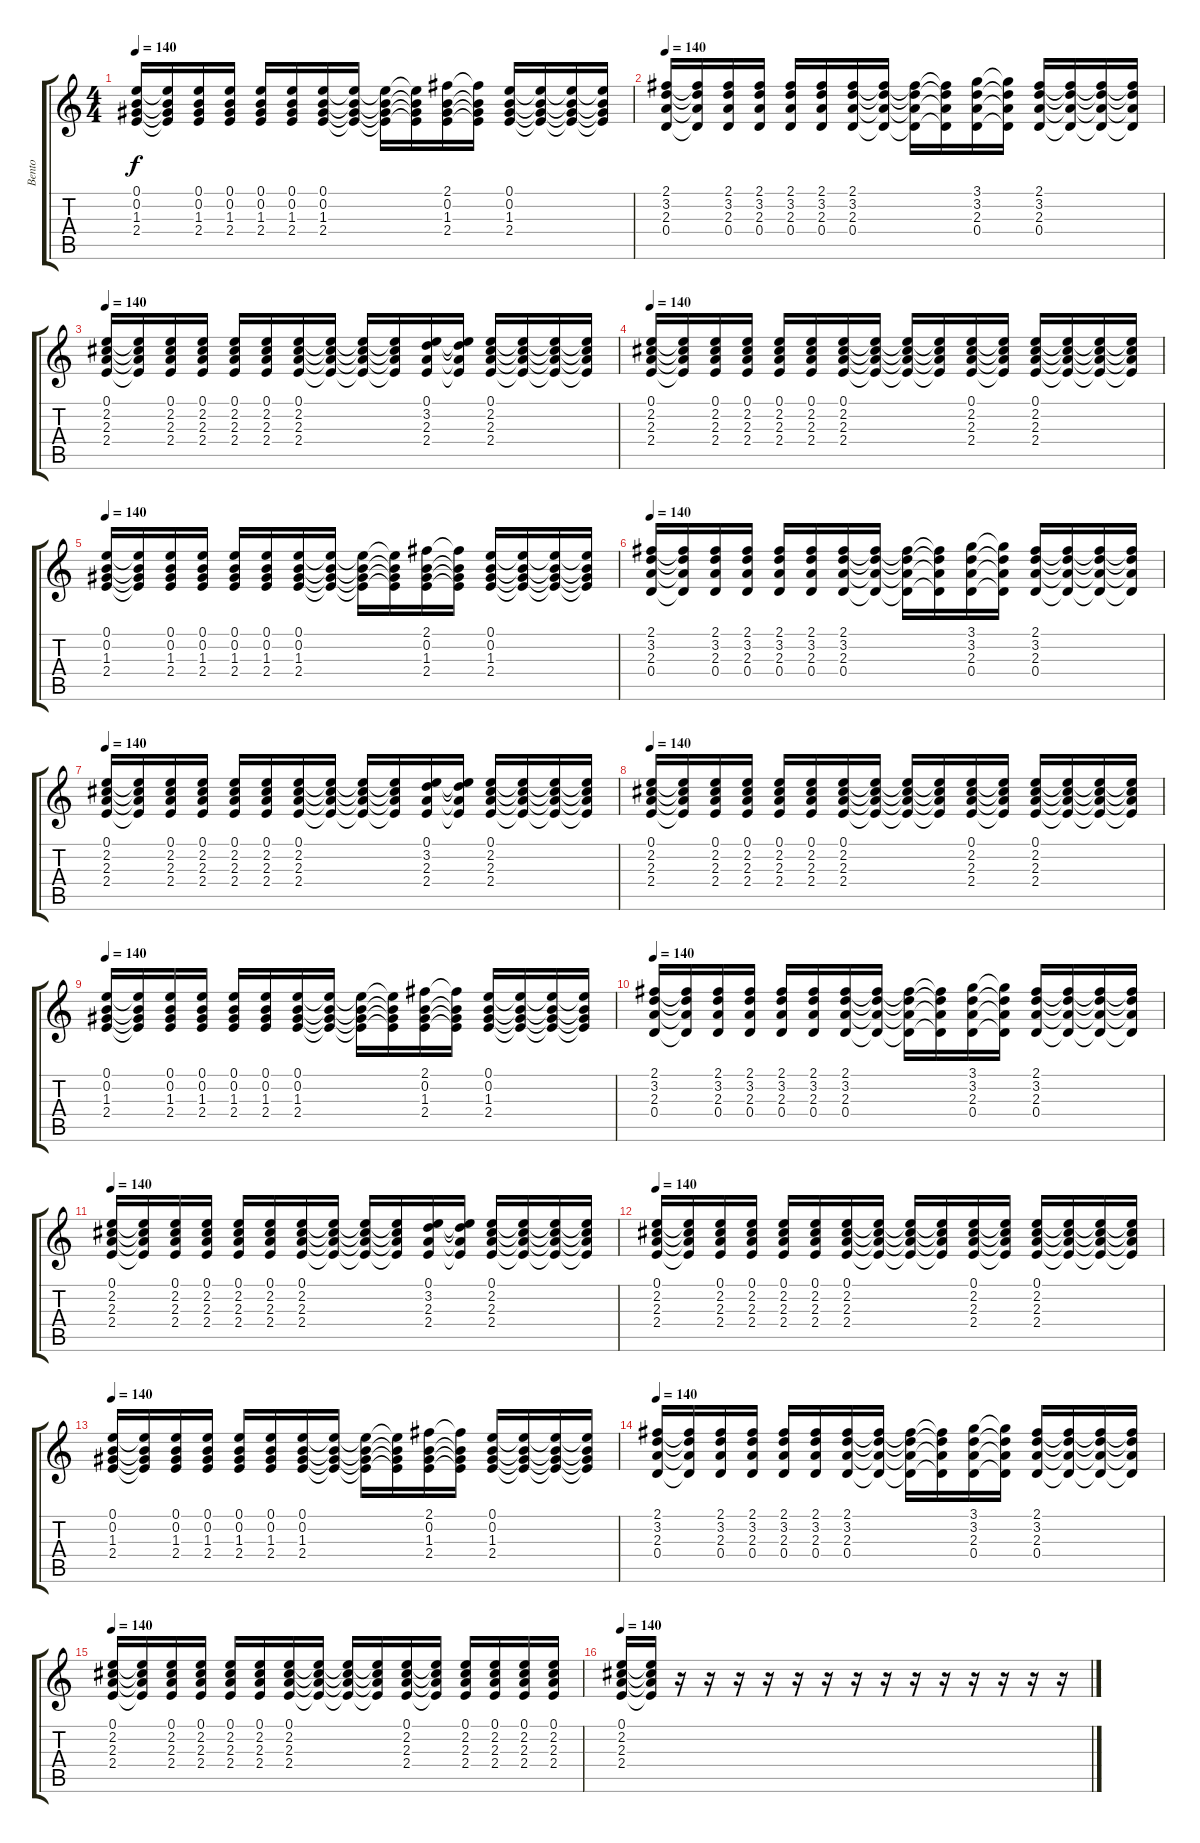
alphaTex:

\track ("Bento" "Bento") {instrument overdrivenguitar}
\staff {score tabs}
\tuning (E4 B3 G3 D3 A2 E2) {hide}
\ts (4 4)
\tempo 140
\clef g2
\ks c
(0.1 0.2 1.3 2.4).16{dy f instrument electricguitarclean} (0.1{t} 0.2{t} 1.3{t} 2.4{t}).16 (0.1 0.2 1.3 2.4).16 (0.1 0.2 1.3 2.4).16 (0.1 0.2 1.3 2.4).16 (0.1 0.2 1.3 2.4).16 (0.1 0.2 1.3 2.4).16 (0.1{t} 0.2{t} 1.3{t} 2.4{t}).16 (0.1{t} 0.2{t} 1.3{t} 2.4{t}).16 (0.1{t} 0.2{t} 1.3{t} 2.4{t}).16 (2.1 0.2 1.3 2.4).16 (2.1{t} 0.2{t} 1.3{t} 2.4{t}).16 (0.1 0.2 1.3 2.4).16 (0.1{t} 0.2{t} 1.3{t} 2.4{t}).16 (0.1{t} 0.2{t} 1.3{t} 2.4{t}).16 (0.1{t} 0.2{t} 1.3{t} 2.4{t}).16 |
\tempo 140
(2.1 3.2 2.3 0.4).16 (2.1{t} 3.2{t} 2.3{t} 0.4{t}).16 (2.1 3.2 2.3 0.4).16 (2.1 3.2 2.3 0.4).16 (2.1 3.2 2.3 0.4).16 (2.1 3.2 2.3 0.4).16 (2.1 3.2 2.3 0.4).16 (2.1{t} 3.2{t} 2.3{t} 0.4{t}).16 (2.1{t} 3.2{t} 2.3{t} 0.4{t}).16 (2.1{t} 3.2{t} 2.3{t} 0.4{t}).16 (3.1 3.2 2.3 0.4).16 (3.1{t} 3.2{t} 2.3{t} 0.4{t}).16 (2.1 3.2 2.3 0.4).16 (2.1{t} 3.2{t} 2.3{t} 0.4{t}).16 (2.1{t} 3.2{t} 2.3{t} 0.4{t}).16 (2.1{t} 3.2{t} 2.3{t} 0.4{t}).16 |
\tempo 140
(0.1 2.2 2.3 2.4).16 (0.1{t} 2.2{t} 2.3{t} 2.4{t}).16 (0.1 2.2 2.3 2.4).16 (0.1 2.2 2.3 2.4).16 (0.1 2.2 2.3 2.4).16 (0.1 2.2 2.3 2.4).16 (0.1 2.2 2.3 2.4).16 (0.1{t} 2.2{t} 2.3{t} 2.4{t}).16 (0.1{t} 2.2{t} 2.3{t} 2.4{t}).16 (0.1{t} 2.2{t} 2.3{t} 2.4{t}).16 (0.1 3.2 2.3 2.4).16 (0.1{t} 3.2{t} 2.3{t} 2.4{t}).16 (0.1 2.2 2.3 2.4).16 (0.1{t} 2.2{t} 2.3{t} 2.4{t}).16 (0.1{t} 2.2{t} 2.3{t} 2.4{t}).16 (0.1{t} 2.2{t} 2.3{t} 2.4{t}).16 |
\tempo 140
(0.1 2.2 2.3 2.4).16 (0.1{t} 2.2{t} 2.3{t} 2.4{t}).16 (0.1 2.2 2.3 2.4).16 (0.1 2.2 2.3 2.4).16 (0.1 2.2 2.3 2.4).16 (0.1 2.2 2.3 2.4).16 (0.1 2.2 2.3 2.4).16 (0.1{t} 2.2{t} 2.3{t} 2.4{t}).16 (0.1{t} 2.2{t} 2.3{t} 2.4{t}).16 (0.1{t} 2.2{t} 2.3{t} 2.4{t}).16 (0.1 2.2 2.3 2.4).16 (0.1{t} 2.2{t} 2.3{t} 2.4{t}).16 (0.1 2.2 2.3 2.4).16 (0.1{t} 2.2{t} 2.3{t} 2.4{t}).16 (0.1{t} 2.2{t} 2.3{t} 2.4{t}).16 (0.1{t} 2.2{t} 2.3{t} 2.4{t}).16 |
\tempo 140
(0.1 0.2 1.3 2.4).16{instrument electricguitarclean} (0.1{t} 0.2{t} 1.3{t} 2.4{t}).16 (0.1 0.2 1.3 2.4).16 (0.1 0.2 1.3 2.4).16 (0.1 0.2 1.3 2.4).16 (0.1 0.2 1.3 2.4).16 (0.1 0.2 1.3 2.4).16 (0.1{t} 0.2{t} 1.3{t} 2.4{t}).16 (0.1{t} 0.2{t} 1.3{t} 2.4{t}).16 (0.1{t} 0.2{t} 1.3{t} 2.4{t}).16 (2.1 0.2 1.3 2.4).16 (2.1{t} 0.2{t} 1.3{t} 2.4{t}).16 (0.1 0.2 1.3 2.4).16 (0.1{t} 0.2{t} 1.3{t} 2.4{t}).16 (0.1{t} 0.2{t} 1.3{t} 2.4{t}).16 (0.1{t} 0.2{t} 1.3{t} 2.4{t}).16 |
\tempo 140
(2.1 3.2 2.3 0.4).16 (2.1{t} 3.2{t} 2.3{t} 0.4{t}).16 (2.1 3.2 2.3 0.4).16 (2.1 3.2 2.3 0.4).16 (2.1 3.2 2.3 0.4).16 (2.1 3.2 2.3 0.4).16 (2.1 3.2 2.3 0.4).16 (2.1{t} 3.2{t} 2.3{t} 0.4{t}).16 (2.1{t} 3.2{t} 2.3{t} 0.4{t}).16 (2.1{t} 3.2{t} 2.3{t} 0.4{t}).16 (3.1 3.2 2.3 0.4).16 (3.1{t} 3.2{t} 2.3{t} 0.4{t}).16 (2.1 3.2 2.3 0.4).16 (2.1{t} 3.2{t} 2.3{t} 0.4{t}).16 (2.1{t} 3.2{t} 2.3{t} 0.4{t}).16 (2.1{t} 3.2{t} 2.3{t} 0.4{t}).16 |
\tempo 140
(0.1 2.2 2.3 2.4).16 (0.1{t} 2.2{t} 2.3{t} 2.4{t}).16 (0.1 2.2 2.3 2.4).16 (0.1 2.2 2.3 2.4).16 (0.1 2.2 2.3 2.4).16 (0.1 2.2 2.3 2.4).16 (0.1 2.2 2.3 2.4).16 (0.1{t} 2.2{t} 2.3{t} 2.4{t}).16 (0.1{t} 2.2{t} 2.3{t} 2.4{t}).16 (0.1{t} 2.2{t} 2.3{t} 2.4{t}).16 (0.1 3.2 2.3 2.4).16 (0.1{t} 3.2{t} 2.3{t} 2.4{t}).16 (0.1 2.2 2.3 2.4).16 (0.1{t} 2.2{t} 2.3{t} 2.4{t}).16 (0.1{t} 2.2{t} 2.3{t} 2.4{t}).16 (0.1{t} 2.2{t} 2.3{t} 2.4{t}).16 |
\tempo 140
(0.1 2.2 2.3 2.4).16 (0.1{t} 2.2{t} 2.3{t} 2.4{t}).16 (0.1 2.2 2.3 2.4).16 (0.1 2.2 2.3 2.4).16 (0.1 2.2 2.3 2.4).16 (0.1 2.2 2.3 2.4).16 (0.1 2.2 2.3 2.4).16 (0.1{t} 2.2{t} 2.3{t} 2.4{t}).16 (0.1{t} 2.2{t} 2.3{t} 2.4{t}).16 (0.1{t} 2.2{t} 2.3{t} 2.4{t}).16 (0.1 2.2 2.3 2.4).16 (0.1{t} 2.2{t} 2.3{t} 2.4{t}).16 (0.1 2.2 2.3 2.4).16 (0.1{t} 2.2{t} 2.3{t} 2.4{t}).16 (0.1{t} 2.2{t} 2.3{t} 2.4{t}).16 (0.1{t} 2.2{t} 2.3{t} 2.4{t}).16 |
\tempo 140
(0.1 0.2 1.3 2.4).16{instrument electricguitarclean} (0.1{t} 0.2{t} 1.3{t} 2.4{t}).16 (0.1 0.2 1.3 2.4).16 (0.1 0.2 1.3 2.4).16 (0.1 0.2 1.3 2.4).16 (0.1 0.2 1.3 2.4).16 (0.1 0.2 1.3 2.4).16 (0.1{t} 0.2{t} 1.3{t} 2.4{t}).16 (0.1{t} 0.2{t} 1.3{t} 2.4{t}).16 (0.1{t} 0.2{t} 1.3{t} 2.4{t}).16 (2.1 0.2 1.3 2.4).16 (2.1{t} 0.2{t} 1.3{t} 2.4{t}).16 (0.1 0.2 1.3 2.4).16 (0.1{t} 0.2{t} 1.3{t} 2.4{t}).16 (0.1{t} 0.2{t} 1.3{t} 2.4{t}).16 (0.1{t} 0.2{t} 1.3{t} 2.4{t}).16 |
\tempo 140
(2.1 3.2 2.3 0.4).16 (2.1{t} 3.2{t} 2.3{t} 0.4{t}).16 (2.1 3.2 2.3 0.4).16 (2.1 3.2 2.3 0.4).16 (2.1 3.2 2.3 0.4).16 (2.1 3.2 2.3 0.4).16 (2.1 3.2 2.3 0.4).16 (2.1{t} 3.2{t} 2.3{t} 0.4{t}).16 (2.1{t} 3.2{t} 2.3{t} 0.4{t}).16 (2.1{t} 3.2{t} 2.3{t} 0.4{t}).16 (3.1 3.2 2.3 0.4).16 (3.1{t} 3.2{t} 2.3{t} 0.4{t}).16 (2.1 3.2 2.3 0.4).16 (2.1{t} 3.2{t} 2.3{t} 0.4{t}).16 (2.1{t} 3.2{t} 2.3{t} 0.4{t}).16 (2.1{t} 3.2{t} 2.3{t} 0.4{t}).16 |
\tempo 140
(0.1 2.2 2.3 2.4).16 (0.1{t} 2.2{t} 2.3{t} 2.4{t}).16 (0.1 2.2 2.3 2.4).16 (0.1 2.2 2.3 2.4).16 (0.1 2.2 2.3 2.4).16 (0.1 2.2 2.3 2.4).16 (0.1 2.2 2.3 2.4).16 (0.1{t} 2.2{t} 2.3{t} 2.4{t}).16 (0.1{t} 2.2{t} 2.3{t} 2.4{t}).16 (0.1{t} 2.2{t} 2.3{t} 2.4{t}).16 (0.1 3.2 2.3 2.4).16 (0.1{t} 3.2{t} 2.3{t} 2.4{t}).16 (0.1 2.2 2.3 2.4).16 (0.1{t} 2.2{t} 2.3{t} 2.4{t}).16 (0.1{t} 2.2{t} 2.3{t} 2.4{t}).16 (0.1{t} 2.2{t} 2.3{t} 2.4{t}).16 |
\tempo 140
(0.1 2.2 2.3 2.4).16 (0.1{t} 2.2{t} 2.3{t} 2.4{t}).16 (0.1 2.2 2.3 2.4).16 (0.1 2.2 2.3 2.4).16 (0.1 2.2 2.3 2.4).16 (0.1 2.2 2.3 2.4).16 (0.1 2.2 2.3 2.4).16 (0.1{t} 2.2{t} 2.3{t} 2.4{t}).16 (0.1{t} 2.2{t} 2.3{t} 2.4{t}).16 (0.1{t} 2.2{t} 2.3{t} 2.4{t}).16 (0.1 2.2 2.3 2.4).16 (0.1{t} 2.2{t} 2.3{t} 2.4{t}).16 (0.1 2.2 2.3 2.4).16 (0.1{t} 2.2{t} 2.3{t} 2.4{t}).16 (0.1{t} 2.2{t} 2.3{t} 2.4{t}).16 (0.1{t} 2.2{t} 2.3{t} 2.4{t}).16 |
\tempo 140
(0.1 0.2 1.3 2.4).16{instrument electricguitarclean} (0.1{t} 0.2{t} 1.3{t} 2.4{t}).16 (0.1 0.2 1.3 2.4).16 (0.1 0.2 1.3 2.4).16 (0.1 0.2 1.3 2.4).16 (0.1 0.2 1.3 2.4).16 (0.1 0.2 1.3 2.4).16 (0.1{t} 0.2{t} 1.3{t} 2.4{t}).16 (0.1{t} 0.2{t} 1.3{t} 2.4{t}).16 (0.1{t} 0.2{t} 1.3{t} 2.4{t}).16 (2.1 0.2 1.3 2.4).16 (2.1{t} 0.2{t} 1.3{t} 2.4{t}).16 (0.1 0.2 1.3 2.4).16 (0.1{t} 0.2{t} 1.3{t} 2.4{t}).16 (0.1{t} 0.2{t} 1.3{t} 2.4{t}).16 (0.1{t} 0.2{t} 1.3{t} 2.4{t}).16 |
\tempo 140
(2.1 3.2 2.3 0.4).16 (2.1{t} 3.2{t} 2.3{t} 0.4{t}).16 (2.1 3.2 2.3 0.4).16 (2.1 3.2 2.3 0.4).16 (2.1 3.2 2.3 0.4).16 (2.1 3.2 2.3 0.4).16 (2.1 3.2 2.3 0.4).16 (2.1{t} 3.2{t} 2.3{t} 0.4{t}).16 (2.1{t} 3.2{t} 2.3{t} 0.4{t}).16 (2.1{t} 3.2{t} 2.3{t} 0.4{t}).16 (3.1 3.2 2.3 0.4).16 (3.1{t} 3.2{t} 2.3{t} 0.4{t}).16 (2.1 3.2 2.3 0.4).16 (2.1{t} 3.2{t} 2.3{t} 0.4{t}).16 (2.1{t} 3.2{t} 2.3{t} 0.4{t}).16 (2.1{t} 3.2{t} 2.3{t} 0.4{t}).16 |
\tempo 140
(0.1 2.2 2.3 2.4).16 (0.1{t} 2.2{t} 2.3{t} 2.4{t}).16 (0.1 2.2 2.3 2.4).16 (0.1 2.2 2.3 2.4).16 (0.1 2.2 2.3 2.4).16 (0.1 2.2 2.3 2.4).16 (0.1 2.2 2.3 2.4).16 (0.1{t} 2.2{t} 2.3{t} 2.4{t}).16 (0.1{t} 2.2{t} 2.3{t} 2.4{t}).16 (0.1{t} 2.2{t} 2.3{t} 2.4{t}).16 (0.1 2.2 2.3 2.4).16 (0.1{t} 2.2{t} 2.3{t} 2.4{t}).16 (0.1 2.2 2.3 2.4).16 (0.1 2.2 2.3 2.4).16 (0.1 2.2 2.3 2.4).16 (0.1 2.2 2.3 2.4).16 |
\tempo 150
\tempo 140
(0.1 2.2 2.3 2.4).16 (0.1{t} 2.2{t} 2.3{t} 2.4{t}).16 r.16 r.16 r.16 r.16 r.16 r.16 r.16 r.16 r.16 r.16 r.16 r.16 r.16 r.16
